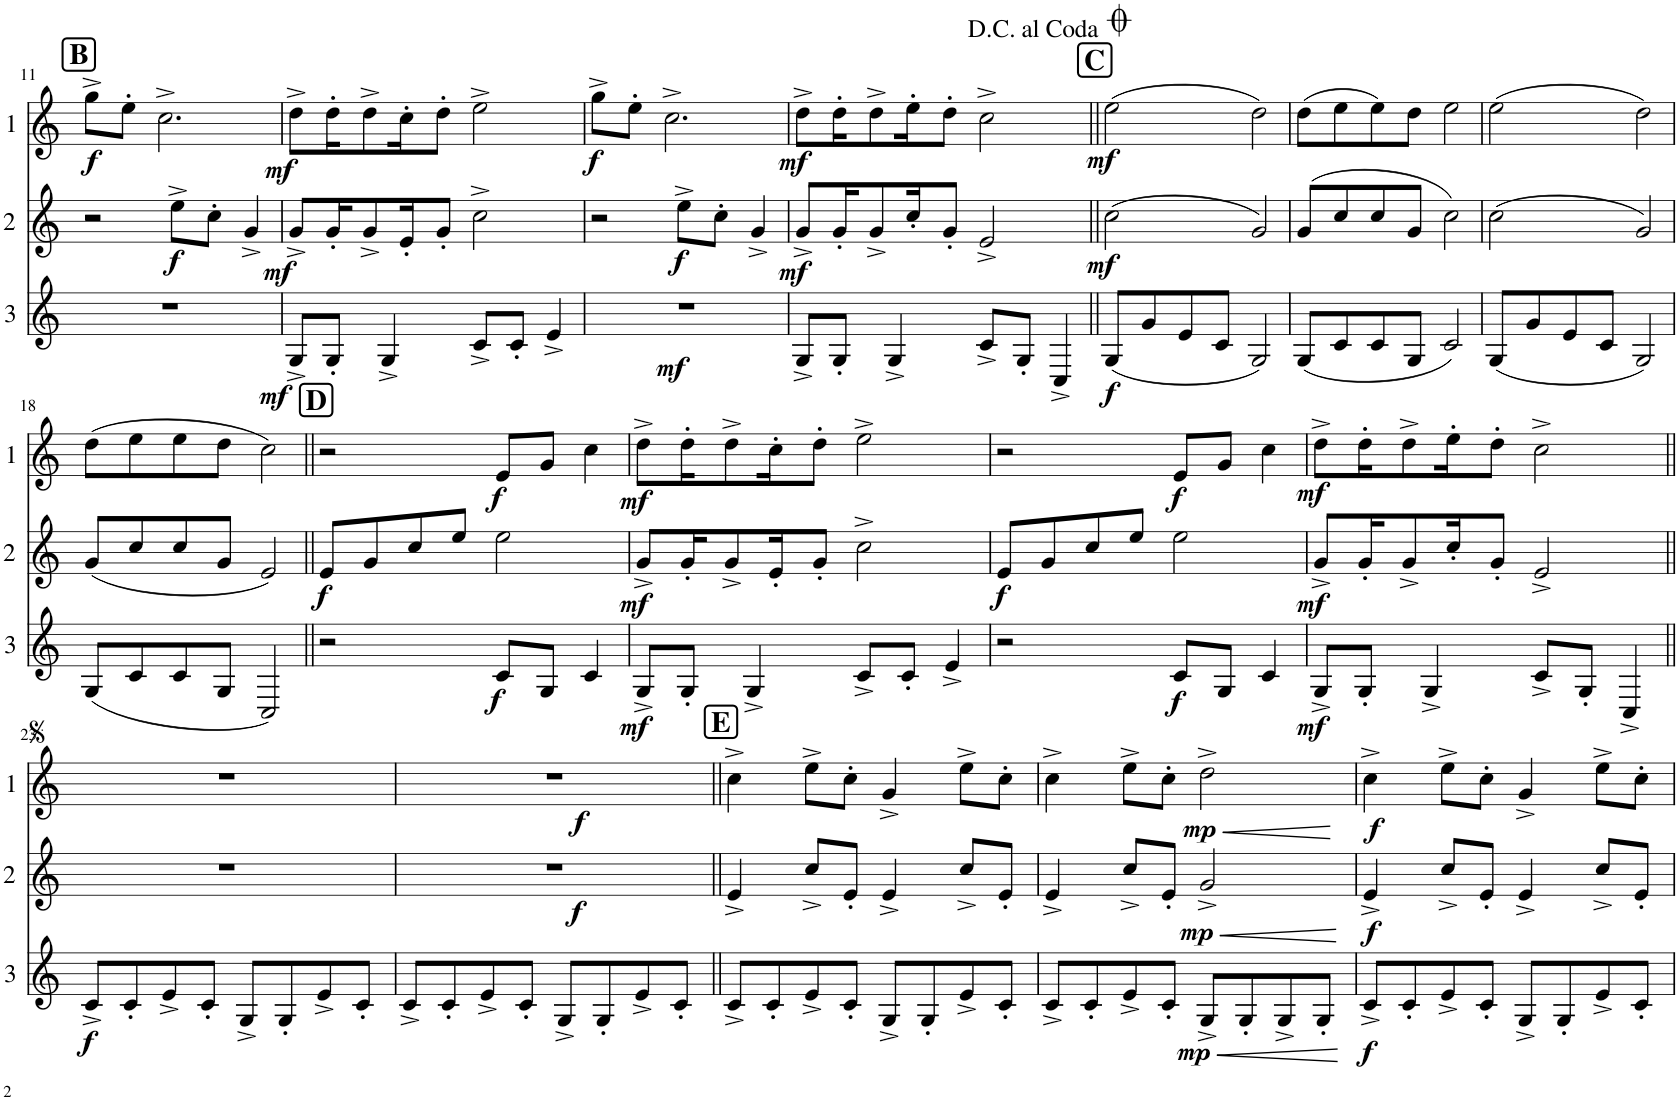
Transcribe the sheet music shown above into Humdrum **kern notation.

**kern	**dynam	**kern	**dynam	**kern	**dynam
*part3	*part3	*part2	*part2	*part1	*part1
*staff3	*staff3	*staff2	*staff2	*staff1	*staff1
*I"Cor 3	*	*I"Cor 2	*	*I"Cor 1	*
!!LO:PB:g=z
*clefG2	*	*clefG2	*	*clefG2	*
*Trd4c7	*	*Trd4c7	*	*Trd4c7	*
*k[]	*	*k[]	*	*k[]	*
*M4/4	*	*M4/4	*	*M4/4	*
!!LO:REH:place=s1:a:B:cj:fs=14:t=B
=11	=11	=11	=11	=11	=11
!	!	!	!	!	!LO:DY:b
1r	.	2r	.	8gg^\L	f
.	.	.	.	8ee'\J	.
.	.	.	.	2.cc^\	.
!	!	!	!LO:DY:b	!	!
.	.	8ee^\L	f	.	.
.	.	8cc'\J	.	.	.
.	.	4g^/	.	.	.
=12	=12	=12	=12	=12	=12
!	!LO:DY:b	!	!LO:DY:b	!	!LO:DY:b
8G^/L	mf	8g^/L	mf	8dd^\L	mf
8G'/J	.	16g'/K	.	16dd'\K	.
.	.	8g^/	.	8dd^\	.
4G^/	.	.	.	.	.
.	.	16e'/K	.	16cc'\K	.
.	.	8g'/J	.	8dd'\J	.
8c^/L	.	2cc^\	.	2ee^\	.
8c'/J	.	.	.	.	.
4e^/	.	.	.	.	.
=13	=13	=13	=13	=13	=13
!	!LO:DY:b	!	!	!	!LO:DY:b
1r	mf	2r	.	8gg^\L	f
.	.	.	.	8ee'\J	.
.	.	.	.	2.cc^\	.
!	!	!	!LO:DY:b	!	!
.	.	8ee^\L	f	.	.
.	.	8cc'\J	.	.	.
.	.	4g^/	.	.	.
=14	=14	=14	=14	=14	=14
!	!	!	!LO:DY:b	!	!LO:DY:b
8G^/L	.	8g^/L	mf	8dd^\L	mf
8G'/J	.	16g'/K	.	16dd'\K	.
.	.	8g^/	.	8dd^\	.
4G^/	.	.	.	.	.
.	.	16cc'/K	.	16ee'\K	.
.	.	8g'/J	.	8dd'\J	.
8c^/L	.	2e^/	.	2cc^\	.
8G'/J	.	.	.	.	.
4C^/	.	.	.	.	.
!!LO:REH:place=s1:a:B:cj:fs=14:t=C
=15||	=15||	=15||	=15||	=15||	=15||
!	!LO:DY:b	!	!LO:DY:b	!	!LO:DY:b
(8G/L	f	(2cc\	mf	(2ee\	mf
8g/	.	.	.	.	.
8e/	.	.	.	.	.
8c/J	.	.	.	.	.
2G/)	.	2g/)	.	2dd\)	.
=16	=16	=16	=16	=16	=16
(8G/L	.	(8g/L	.	(8dd\L	.
8c/	.	8cc/	.	8ee\	.
8c/	.	8cc/	.	8ee\)	.
8G/J	.	8g/J	.	8dd\J	.
2c/)	.	2cc\)	.	2ee\	.
=17	=17	=17	=17	=17	=17
(8G/L	.	(2cc\	.	(2ee\	.
8g/	.	.	.	.	.
8e/	.	.	.	.	.
8c/J	.	.	.	.	.
2G/)	.	2g/)	.	2dd\)	.
!!LO:LB:g=z
=18	=18	=18	=18	=18	=18
(8G/L	.	(8g/L	.	(8dd\L	.
8c/	.	8cc/	.	8ee\	.
8c/	.	8cc/	.	8ee\	.
8G/J	.	8g/J	.	8dd\J	.
2C/)	.	2e/)	.	2cc\)	.
!!LO:REH:place=s1:a:B:cj:fs=14:t=D
=19||	=19||	=19||	=19||	=19||	=19||
!	!	!	!LO:DY:b	!	!
2r	.	8e/L	f	2r	.
.	.	8g/	.	.	.
.	.	8cc/	.	.	.
.	.	8ee/J	.	.	.
!	!LO:DY:b	!	!	!	!LO:DY:b
8c/L	f	2ee\	.	8e/L	f
8G/J	.	.	.	8g/J	.
4c/	.	.	.	4cc\	.
=20	=20	=20	=20	=20	=20
!	!LO:DY:b	!	!LO:DY:b	!	!LO:DY:b
8G^/L	mf	8g^/L	mf	8dd^\L	mf
8G'/J	.	16g'/K	.	16dd'\K	.
.	.	8g^/	.	8dd^\	.
4G^/	.	.	.	.	.
.	.	16e'/K	.	16cc'\K	.
.	.	8g'/J	.	8dd'\J	.
8c^/L	.	2cc^\	.	2ee^\	.
8c'/J	.	.	.	.	.
4e^/	.	.	.	.	.
=21	=21	=21	=21	=21	=21
!	!	!	!LO:DY:b	!	!
2r	.	8e/L	f	2r	.
.	.	8g/	.	.	.
.	.	8cc/	.	.	.
.	.	8ee/J	.	.	.
!	!LO:DY:b	!	!	!	!LO:DY:b
8c/L	f	2ee\	.	8e/L	f
8G/J	.	.	.	8g/J	.
4c/	.	.	.	4cc\	.
=22	=22	=22	=22	=22	=22
!	!LO:DY:b	!	!LO:DY:b	!	!LO:DY:b
8G^/L	mf	8g^/L	mf	8dd^\L	mf
8G'/J	.	16g'/K	.	16dd'\K	.
.	.	8g^/	.	8dd^\	.
4G^/	.	.	.	.	.
.	.	16cc'/K	.	16ee'\K	.
.	.	8g'/J	.	8dd'\J	.
8c^/L	.	2e^/	.	2cc^\	.
8G'/J	.	.	.	.	.
4C^/	.	.	.	.	.
!!LO:LB:g=z
=23||	=23||	=23||	=23||	=23||	=23||
!	!LO:DY:b	!	!	!	!
8c^/L	f	1r	.	1r	.
8c'/	.	.	.	.	.
8e^/	.	.	.	.	.
8c'/J	.	.	.	.	.
8G^/L	.	.	.	.	.
8G'/	.	.	.	.	.
8e^/	.	.	.	.	.
8c'/J	.	.	.	.	.
=24	=24	=24	=24	=24	=24
!	!	!	!LO:DY:b	!	!LO:DY:b
8c^/L	.	1r	f	1r	f
8c'/	.	.	.	.	.
8e^/	.	.	.	.	.
8c'/J	.	.	.	.	.
8G^/L	.	.	.	.	.
8G'/	.	.	.	.	.
8e^/	.	.	.	.	.
8c'/J	.	.	.	.	.
!!LO:REH:place=s1:a:B:cj:fs=14:t=E
=25||	=25||	=25||	=25||	=25||	=25||
8c^/L	.	4e^/	.	4cc^\	.
8c'/	.	.	.	.	.
8e^/	.	8cc^/L	.	8ee^\L	.
8c'/J	.	8e'/J	.	8cc'\J	.
8G^/L	.	4e^/	.	4g^/	.
8G'/	.	.	.	.	.
8e^/	.	8cc^/L	.	8ee^\L	.
8c'/J	.	8e'/J	.	8cc'\J	.
=26	=26	=26	=26	=26	=26
8c^/L	.	4e^/	.	4cc^\	.
8c'/	.	.	.	.	.
8e^/	.	8cc^/L	.	8ee^\L	.
8c'/J	.	8e'/J	.	8cc'\J	.
!	!LO:HP:b	!	!LO:HP:b	!	!LO:HP:b
!	!LO:DY:n=1:b	!	!LO:DY:n=1:b	!	!LO:DY:n=1:b
8G^/L	< mp	2g^/	< mp	2dd^\	< mp
8G'/	.	.	.	.	.
8G^/	.	.	.	.	.
8G'/J	.	.	.	.	.
.	[	.	[	.	[
=27	=27	=27	=27	=27	=27
!	!LO:DY:b	!	!LO:DY:b	!	!LO:DY:b
8c^/L	f	4e^/	f	4cc^\	f
8c'/	.	.	.	.	.
8e^/	.	8cc^/L	.	8ee^\L	.
8c'/J	.	8e'/J	.	8cc'\J	.
8G^/L	.	4e^/	.	4g^/	.
8G'/	.	.	.	.	.
8e^/	.	8cc^/L	.	8ee^\L	.
8c'/J	.	8e'/J	.	8cc'\J	.
=	=	=	=	=	=
*-	*-	*-	*-	*-	*-
